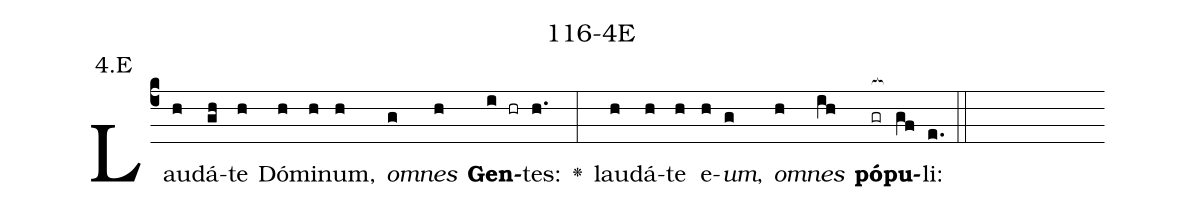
name: 116-4E;
annotation: 4.E;
%%
(c4)Lau(h)dá(gh)te(h) Dó(h)mi(h)num,(h) <i>om</i>(g)<i>nes</i>(h) <b>Gen</b>(i hr)tes:(h.) <v>\greheightstar</v>(:) lau(h)dá(h)te(h) e(h)<i>um</i>,(g) <i>om</i>(h)<i>nes</i>(ih) <b>pó</b>(gr[ocb:1{])<b>pu</b>(gf[ocb:0}])li:(e.) (::)


%E(h) u(g) o(h) u(ih) a(gf) e.(e.) (::)
